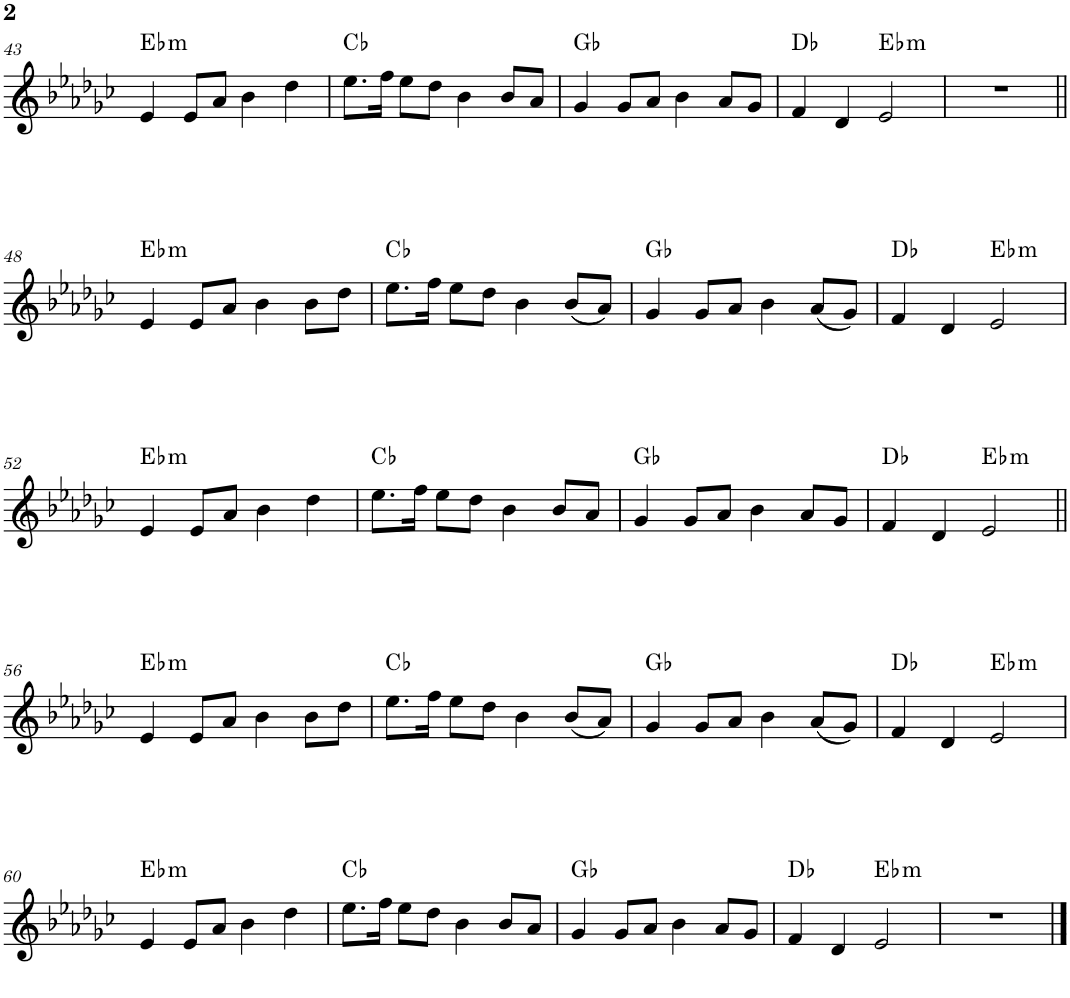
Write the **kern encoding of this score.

**kern	**harte
*part1	*part1
*staff1	*
*I"Piano	*
*I'Pno.	*
!!LO:PB:g=z
*clefG2	*
*k[b-e-a-d-g-c-]	*
*M4/4	*
=43	=43
!	!LO:H:kt=m
4e-/	Eb:min
8e-/L	.
8a-/J	.
4b-\	.
4dd-\	.
=44	=44
8.ee-\L	Cb:maj
16ff\Jk	.
8ee-\L	.
8dd-\J	.
4b-\	.
8b-/L	.
8a-/J	.
=45	=45
4g-/	Gb:maj
8g-/L	.
8a-/J	.
4b-\	.
8a-/L	.
8g-/J	.
=46	=46
4f/	Db:maj
4d-/	.
!	!LO:H:kt=m
2e-/	Eb:min
=47	=47
1r	.
!!LO:LB:g=z
=48||	=48||
!	!LO:H:kt=m
4e-/	Eb:min
8e-/L	.
8a-/J	.
4b-\	.
8b-\L	.
8dd-\J	.
=49	=49
8.ee-\L	Cb:maj
16ff\Jk	.
8ee-\L	.
8dd-\J	.
4b-\	.
(8b-/L	.
8a-/J)	.
=50	=50
4g-/	Gb:maj
8g-/L	.
8a-/J	.
4b-\	.
(8a-/L	.
8g-/J)	.
=51	=51
4f/	Db:maj
4d-/	.
!	!LO:H:kt=m
2e-/	Eb:min
!!LO:LB:g=z
=52	=52
!	!LO:H:kt=m
4e-/	Eb:min
8e-/L	.
8a-/J	.
4b-\	.
4dd-\	.
=53	=53
8.ee-\L	Cb:maj
16ff\Jk	.
8ee-\L	.
8dd-\J	.
4b-\	.
8b-/L	.
8a-/J	.
=54	=54
4g-/	Gb:maj
8g-/L	.
8a-/J	.
4b-\	.
8a-/L	.
8g-/J	.
=55	=55
4f/	Db:maj
4d-/	.
!	!LO:H:kt=m
2e-/	Eb:min
!!LO:LB:g=z
=56||	=56||
!	!LO:H:kt=m
4e-/	Eb:min
8e-/L	.
8a-/J	.
4b-\	.
8b-\L	.
8dd-\J	.
=57	=57
8.ee-\L	Cb:maj
16ff\Jk	.
8ee-\L	.
8dd-\J	.
4b-\	.
(8b-/L	.
8a-/J)	.
=58	=58
4g-/	Gb:maj
8g-/L	.
8a-/J	.
4b-\	.
(8a-/L	.
8g-/J)	.
=59	=59
4f/	Db:maj
4d-/	.
!	!LO:H:kt=m
2e-/	Eb:min
!!LO:LB:g=z
=60	=60
!	!LO:H:kt=m
4e-/	Eb:min
8e-/L	.
8a-/J	.
4b-\	.
4dd-\	.
=61	=61
8.ee-\L	Cb:maj
16ff\Jk	.
8ee-\L	.
8dd-\J	.
4b-\	.
8b-/L	.
8a-/J	.
=62	=62
4g-/	Gb:maj
8g-/L	.
8a-/J	.
4b-\	.
8a-/L	.
8g-/J	.
=63	=63
4f/	Db:maj
4d-/	.
!	!LO:H:kt=m
2e-/	Eb:min
=64	=64
1r	.
==	==
*-	*-
